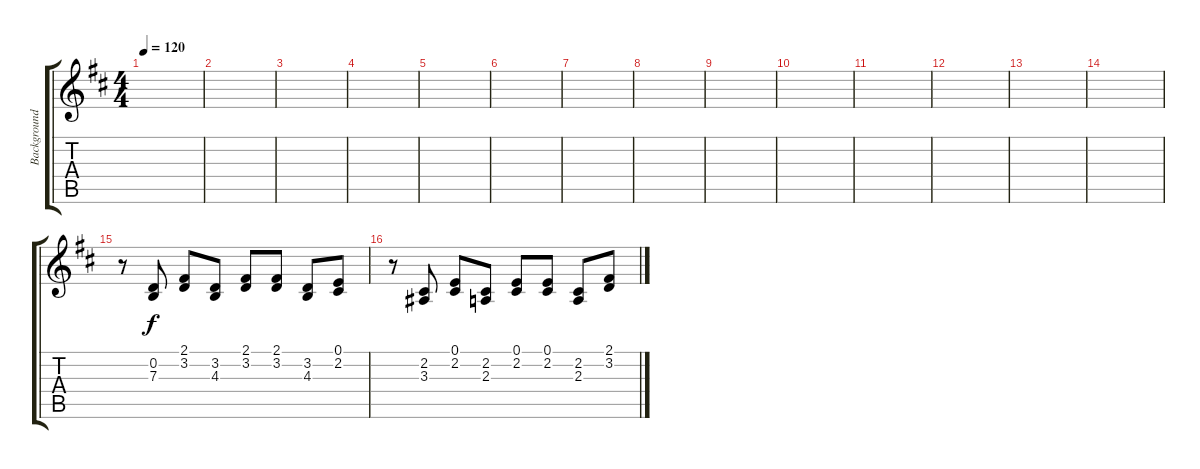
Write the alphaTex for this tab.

\track ("Background vocals" "Background") {instrument lead1square bank 255}
\staff {score tabs}
\tuning (E4 B3 G3 D3 A2 E2) {hide}
\ts (4 4)
\tempo 120
\clef g2
\ks d
|
|
|
|
|
|
|
|
|
|
|
|
|
|
r.8 (0.2 7.3).8 (2.1 3.2).8 (3.2 4.3).8 (2.1 3.2).8 (2.1 3.2).8 (3.2 4.3).8 (0.1 2.2).8 |
r.8 (2.2 3.3).8 (0.1 2.2).8 (2.2 2.3).8 (0.1 2.2).8 (0.1 2.2).8 (2.2 2.3).8 (2.1 3.2).8
